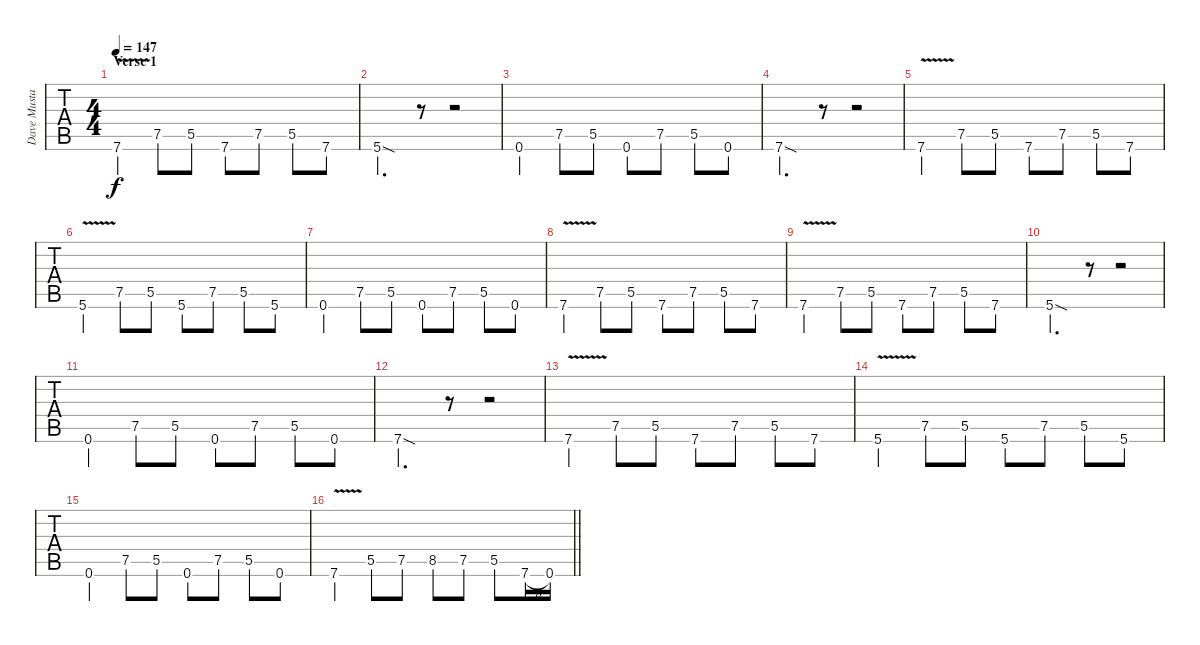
\track ("Dave Mustaine" "Dave Musta") {instrument overdrivenguitar}
\staff {tabs}
\tuning (E4 B3 G3 D3 A2 E2) {hide}
\ts (4 4)
\section ("" "Verse 1")
\tempo 147
\clef g2
\ks c
7.6{v}.4{dy f} 7.5.8 5.5.8 7.6.8 7.5.8 5.5.8 7.6.8 |
5.6{sod}.4{d} r.8 r.2 |
0.6.4 7.5.8 5.5.8 0.6.8 7.5.8 5.5.8 0.6.8 |
7.6{sod}.4{d} r.8 r.2 |
7.6{v}.4 7.5.8 5.5.8 7.6.8 7.5.8 5.5.8 7.6.8 |
5.6{v}.4 7.5.8 5.5.8 5.6.8 7.5.8 5.5.8 5.6.8 |
0.6.4 7.5.8 5.5.8 0.6.8 7.5.8 5.5.8 0.6.8 |
7.6{v}.4 7.5.8 5.5.8 7.6.8 7.5.8 5.5.8 7.6.8 |
7.6{v}.4 7.5.8 5.5.8 7.6.8 7.5.8 5.5.8 7.6.8 |
5.6{sod}.4{d} r.8 r.2 |
0.6.4 7.5.8 5.5.8 0.6.8 7.5.8 5.5.8 0.6.8 |
7.6{sod}.4{d} r.8 r.2 |
7.6{v}.4 7.5.8 5.5.8 7.6.8 7.5.8 5.5.8 7.6.8 |
5.6{v}.4 7.5.8 5.5.8 5.6.8 7.5.8 5.5.8 5.6.8 |
0.6.4 7.5.8 5.5.8 0.6.8 7.5.8 5.5.8 0.6.8 |
\barLineRight lightlight
7.6{v}.4 5.5.8 7.5.8 8.5.8 7.5.8 5.5.8 7.6{h}.16 0.6.16
